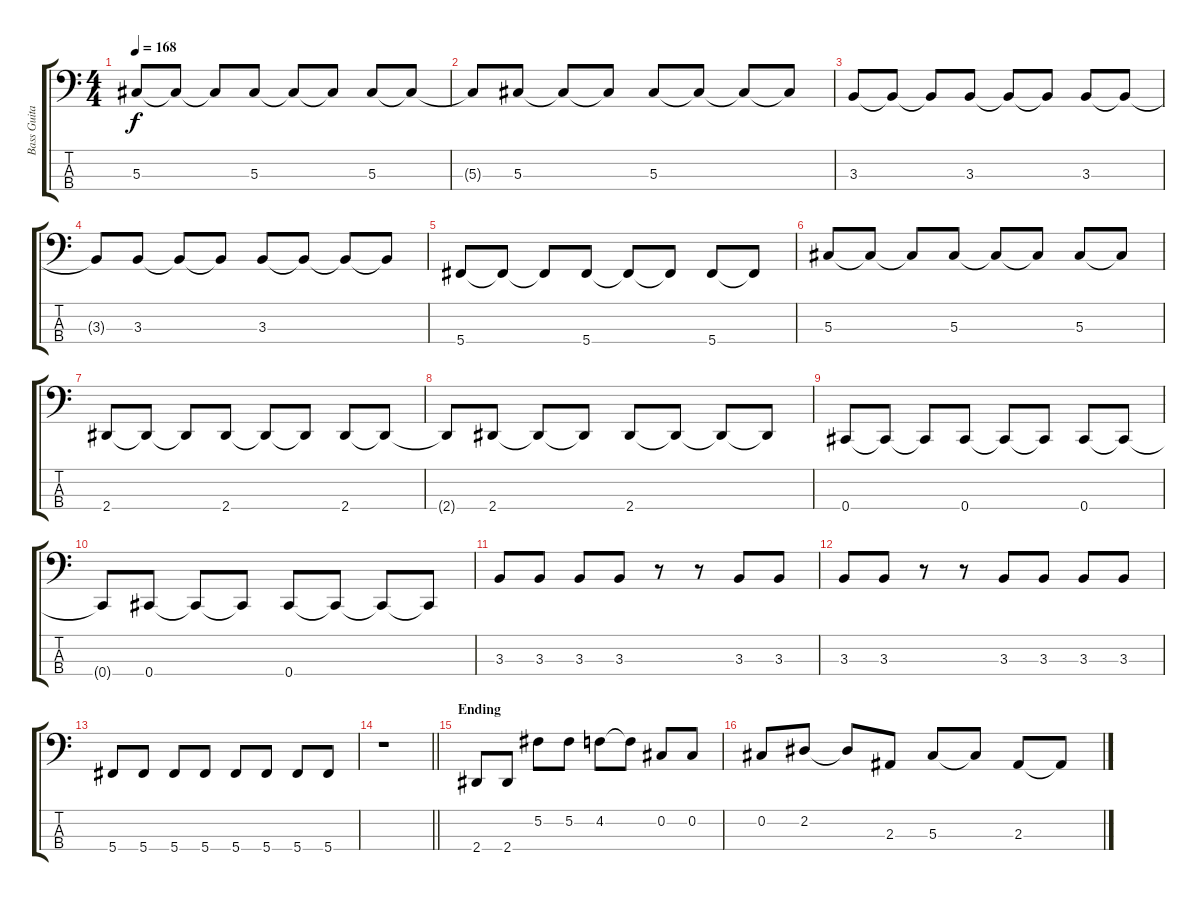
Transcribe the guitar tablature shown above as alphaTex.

\track ("Bass Guitar" "Bass Guita") {instrument electricbassfinger}
\staff {score tabs}
\tuning (Gb2 Db2 Ab1 Db1) {hide}
\ts (4 4)
\tempo 168
\clef f4
\ks c
5.3.8{dy f} 5.3{t}.8 5.3{t}.8 5.3.8 5.3{t}.8 5.3{t}.8 5.3.8 5.3{t}.8 |
5.3{t}.8 5.3.8 5.3{t}.8 5.3{t}.8 5.3.8 5.3{t}.8 5.3{t}.8 5.3{t}.8 |
3.3.8 3.3{t}.8 3.3{t}.8 3.3.8 3.3{t}.8 3.3{t}.8 3.3.8 3.3{t}.8 |
3.3{t}.8 3.3.8 3.3{t}.8 3.3{t}.8 3.3.8 3.3{t}.8 3.3{t}.8 3.3{t}.8 |
5.4.8 5.4{t}.8 5.4{t}.8 5.4.8 5.4{t}.8 5.4{t}.8 5.4.8 5.4{t}.8 |
5.3.8 5.3{t}.8 5.3{t}.8 5.3.8 5.3{t}.8 5.3{t}.8 5.3.8 5.3{t}.8 |
2.4.8 2.4{t}.8 2.4{t}.8 2.4.8 2.4{t}.8 2.4{t}.8 2.4.8 2.4{t}.8 |
2.4{t}.8 2.4.8 2.4{t}.8 2.4{t}.8 2.4.8 2.4{t}.8 2.4{t}.8 2.4{t}.8 |
0.4.8 0.4{t}.8 0.4{t}.8 0.4.8 0.4{t}.8 0.4{t}.8 0.4.8 0.4{t}.8 |
0.4{t}.8 0.4.8 0.4{t}.8 0.4{t}.8 0.4.8 0.4{t}.8 0.4{t}.8 0.4{t}.8 |
3.3.8 3.3.8 3.3.8 3.3.8 r.8 r.8 3.3.8 3.3.8 |
3.3.8 3.3.8 r.8 r.8 3.3.8 3.3.8 3.3.8 3.3.8 |
5.4.8 5.4.8 5.4.8 5.4.8 5.4.8 5.4.8 5.4.8 5.4.8 |
\barLineRight lightlight
r.1 |
\section ("" "Ending")
2.4.8 2.4.8 5.2.8 5.2.8 4.2.8 4.2{t}.8 0.2.8 0.2.8 |
0.2.8 2.2.8 2.2{t}.8 2.3.8 5.3.8 5.3{t}.8 2.3.8 2.3{t}.8
